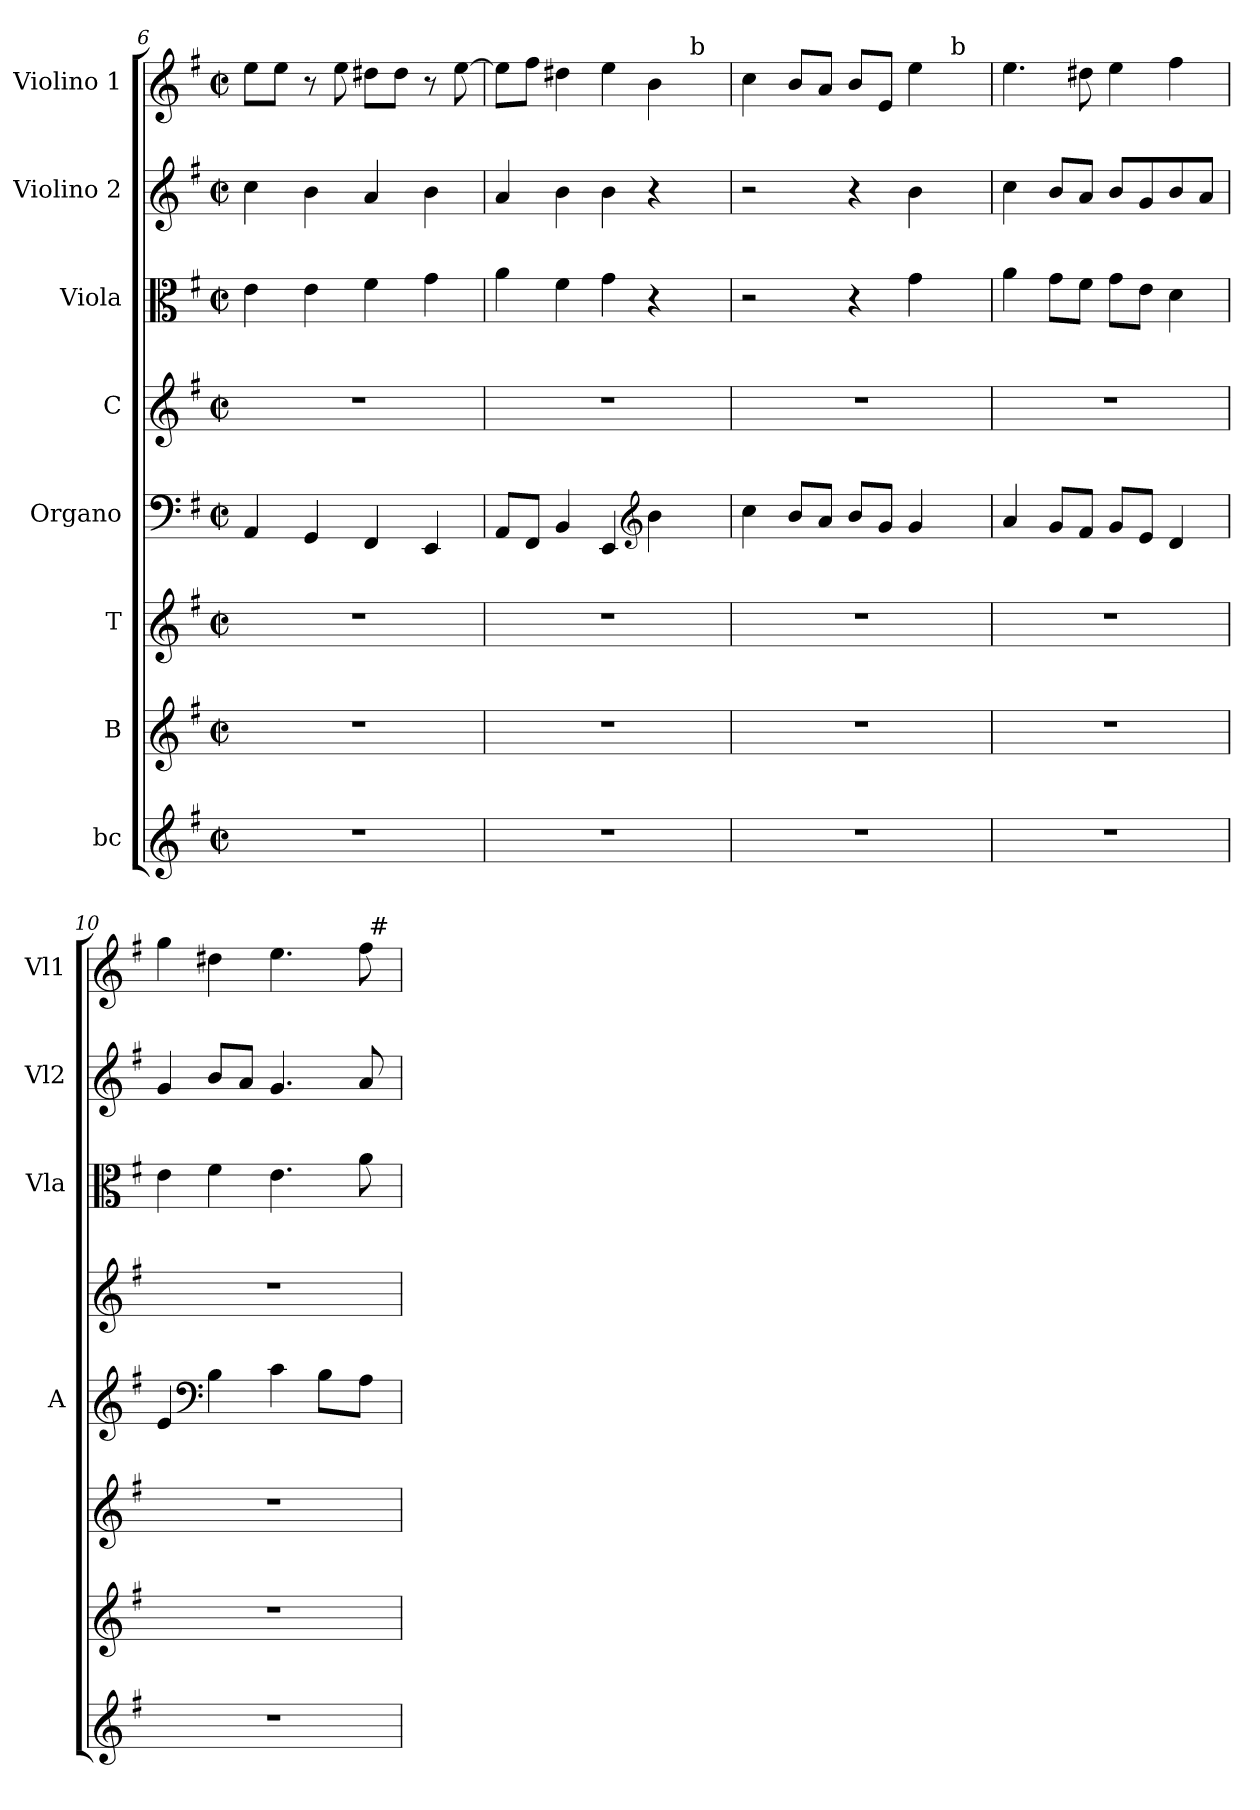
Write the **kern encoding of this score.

**kern	**kern	**kern	**kern	**kern	**kern	**kern	**kern
*part8	*part7	*part6	*part5	*part4	*part3	*part2	*part1
*staff8	*staff7	*staff6	*staff5	*staff4	*staff3	*staff2	*staff1
*I"bc	*I"B	*I"T	*I"Organo	*I"C	*I"Viola	*I"Violino 2	*I"Violino 1
*	*	*	*I'A	*	*I'Vla	*I'Vl2	*I'Vl1
!!LO:LB:g=z
*clefG2	*clefG2	*clefG2	*clefF4	*clefG2	*clefC3	*clefG2	*clefG2
*k[f#]	*k[f#]	*k[f#]	*k[f#]	*k[f#]	*k[f#]	*k[f#]	*k[f#]
*G:	*G:	*G:	*G:	*G:	*G:	*G:	*G:
*M2/2	*M2/2	*M2/2	*M2/2	*M2/2	*M2/2	*M2/2	*M2/2
*met(c|)	*met(c|)	*met(c|)	*met(c|)	*met(c|)	*met(c|)	*met(c|)	*met(c|)
=6	=6	=6	=6	=6	=6	=6	=6
1r	1r	1r	4AA</	1r	4e\	4cc\	8ee\L
.	.	.	.	.	.	.	8ee\J
.	.	.	4GG/	.	4e\	4b\	8r
.	.	.	.	.	.	.	8ee\
.	.	.	4FF#/	.	4f#\	4a/	8dd#X\L
.	.	.	.	.	.	.	8dd#\J
.	.	.	4EE/	.	4g\	4b\	8r
.	.	.	.	.	.	.	[>8ee\
=7	=7	=7	=7	=7	=7	=7	=7
*	*	*	*	*	*	*	*^
1r	1r	1r	8AA</L	1r	4a\	4a/	8ee\L]	5%4ryy
.	.	.	8FF#/J	.	.	.	8ff#>\J	.
.	.	.	4BB/	.	4f#\	4b\	4dd#X\	.
.	.	.	4EE/	.	4g\	4b\	4ee\	.
*	*	*	*clefG2	*	*	*	*	*
.	.	.	4b\	.	4r	4r	4b\	.
.	.	.	.	.	.	.	.	20ryy
.	.	.	.	.	.	.	.	80ryy
!	!	!	!	!	!	!	!	!LO:TX:a:t=b
.	.	.	.	.	.	.	.	10ryy
.	.	.	.	.	.	.	.	40.ryy
=8	=8	=8	=8	=8	=8	=8	=8	=8
1r	1r	1r	4cc\	1r	2r	2r	4cc>\	5%4ryy
.	.	.	8b/L	.	.	.	8b/L	.
.	.	.	8a/J	.	.	.	8a/J	.
.	.	.	8b/L	.	4r	4r	8b/L	.
.	.	.	8g/J	.	.	.	8e/J	.
.	.	.	4g/	.	4g\	4b\	4ee\	.
.	.	.	.	.	.	.	.	20ryy
.	.	.	.	.	.	.	.	80ryy
!	!	!	!	!	!	!	!	!LO:TX:a:t=b
.	.	.	.	.	.	.	.	10ryy
.	.	.	.	.	.	.	.	40.ryy
*	*	*	*	*	*	*	*v	*v
=9	=9	=9	=9	=9	=9	=9	=9
1r	1r	1r	4a/	1r	4a\	4cc\	4.ee\
.	.	.	8g/L	.	8g\L	8b/L	.
.	.	.	8f#/J	.	8f#\J	8a/J	8dd#X\
.	.	.	8g/L	.	8g\L	8b/L	4ee\
.	.	.	8e/J	.	8e\J	8g/	.
.	.	.	4d</	.	4d\	8b/	4ff#\
.	.	.	.	.	.	8a/J	.
=10	=10	=10	=10	=10	=10	=10	=10
*	*	*	*	*	*	*	*^
1r	1r	1r	4e/	1r	4e\	4g/	4gg\	5%4ryy
*	*	*	*clefF4	*	*	*	*	*
.	.	.	4B\	.	4f#\	8b/L	4dd#X\	.
.	.	.	.	.	.	8a/J	.	.
.	.	.	4c\	.	4.e\	4.g/	4.ee>\	.
.	.	.	8B\L	.	.	.	.	.
.	.	.	.	.	.	.	.	20...ryy
.	.	.	8A\J	.	8a\	8a/	8ff#\	.
!	!	!	!	!	!	!	!	!LO:TX:a:t=#
.	.	.	.	.	.	.	.	10ryy
.	.	.	.	.	.	.	.	160ryy
*	*	*	*	*	*	*	*v	*v
=	=	=	=	=	=	=	=
*-	*-	*-	*-	*-	*-	*-	*-
